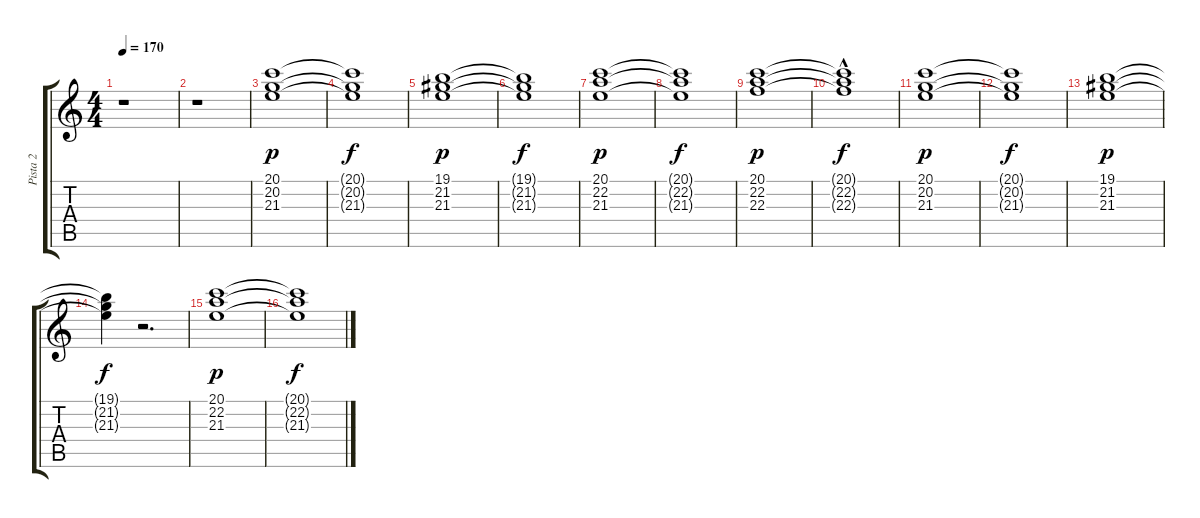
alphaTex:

\track ("Pista 2" "Pista 2") {instrument rockorgan}
\staff {score tabs}
\tuning (E4 B3 G3 D3 A2 E2) {hide}
\ts (4 4)
\tempo 170
\clef g2
\ks c
r.1{dy mp} |
r.1 |
(20.1 20.2 21.3).1{dy p} |
(20.1{t} 20.2{t} 21.3{t}).1{dy f} |
(19.1 21.2 21.3).1{dy p} |
(19.1{t} 21.2{t} 21.3{t}).1{dy f} |
(20.1 22.2 21.3).1{dy p} |
(20.1{t} 22.2{t} 21.3{t}).1{dy f} |
(20.1 22.2 22.3).1{dy p} |
(20.1{hac t} 22.2{t} 22.3{t}).1{dy f} |
(20.1 20.2 21.3).1{dy p} |
(20.1{t} 20.2{t} 21.3{t}).1{dy f} |
(19.1 21.2 21.3).1{dy p} |
(19.1{t} 21.2{t} 21.3{t}).4{dy f} r.2{d} |
(20.1 22.2 21.3).1{dy p} |
(20.1{t} 22.2{t} 21.3{t}).1{dy f}
